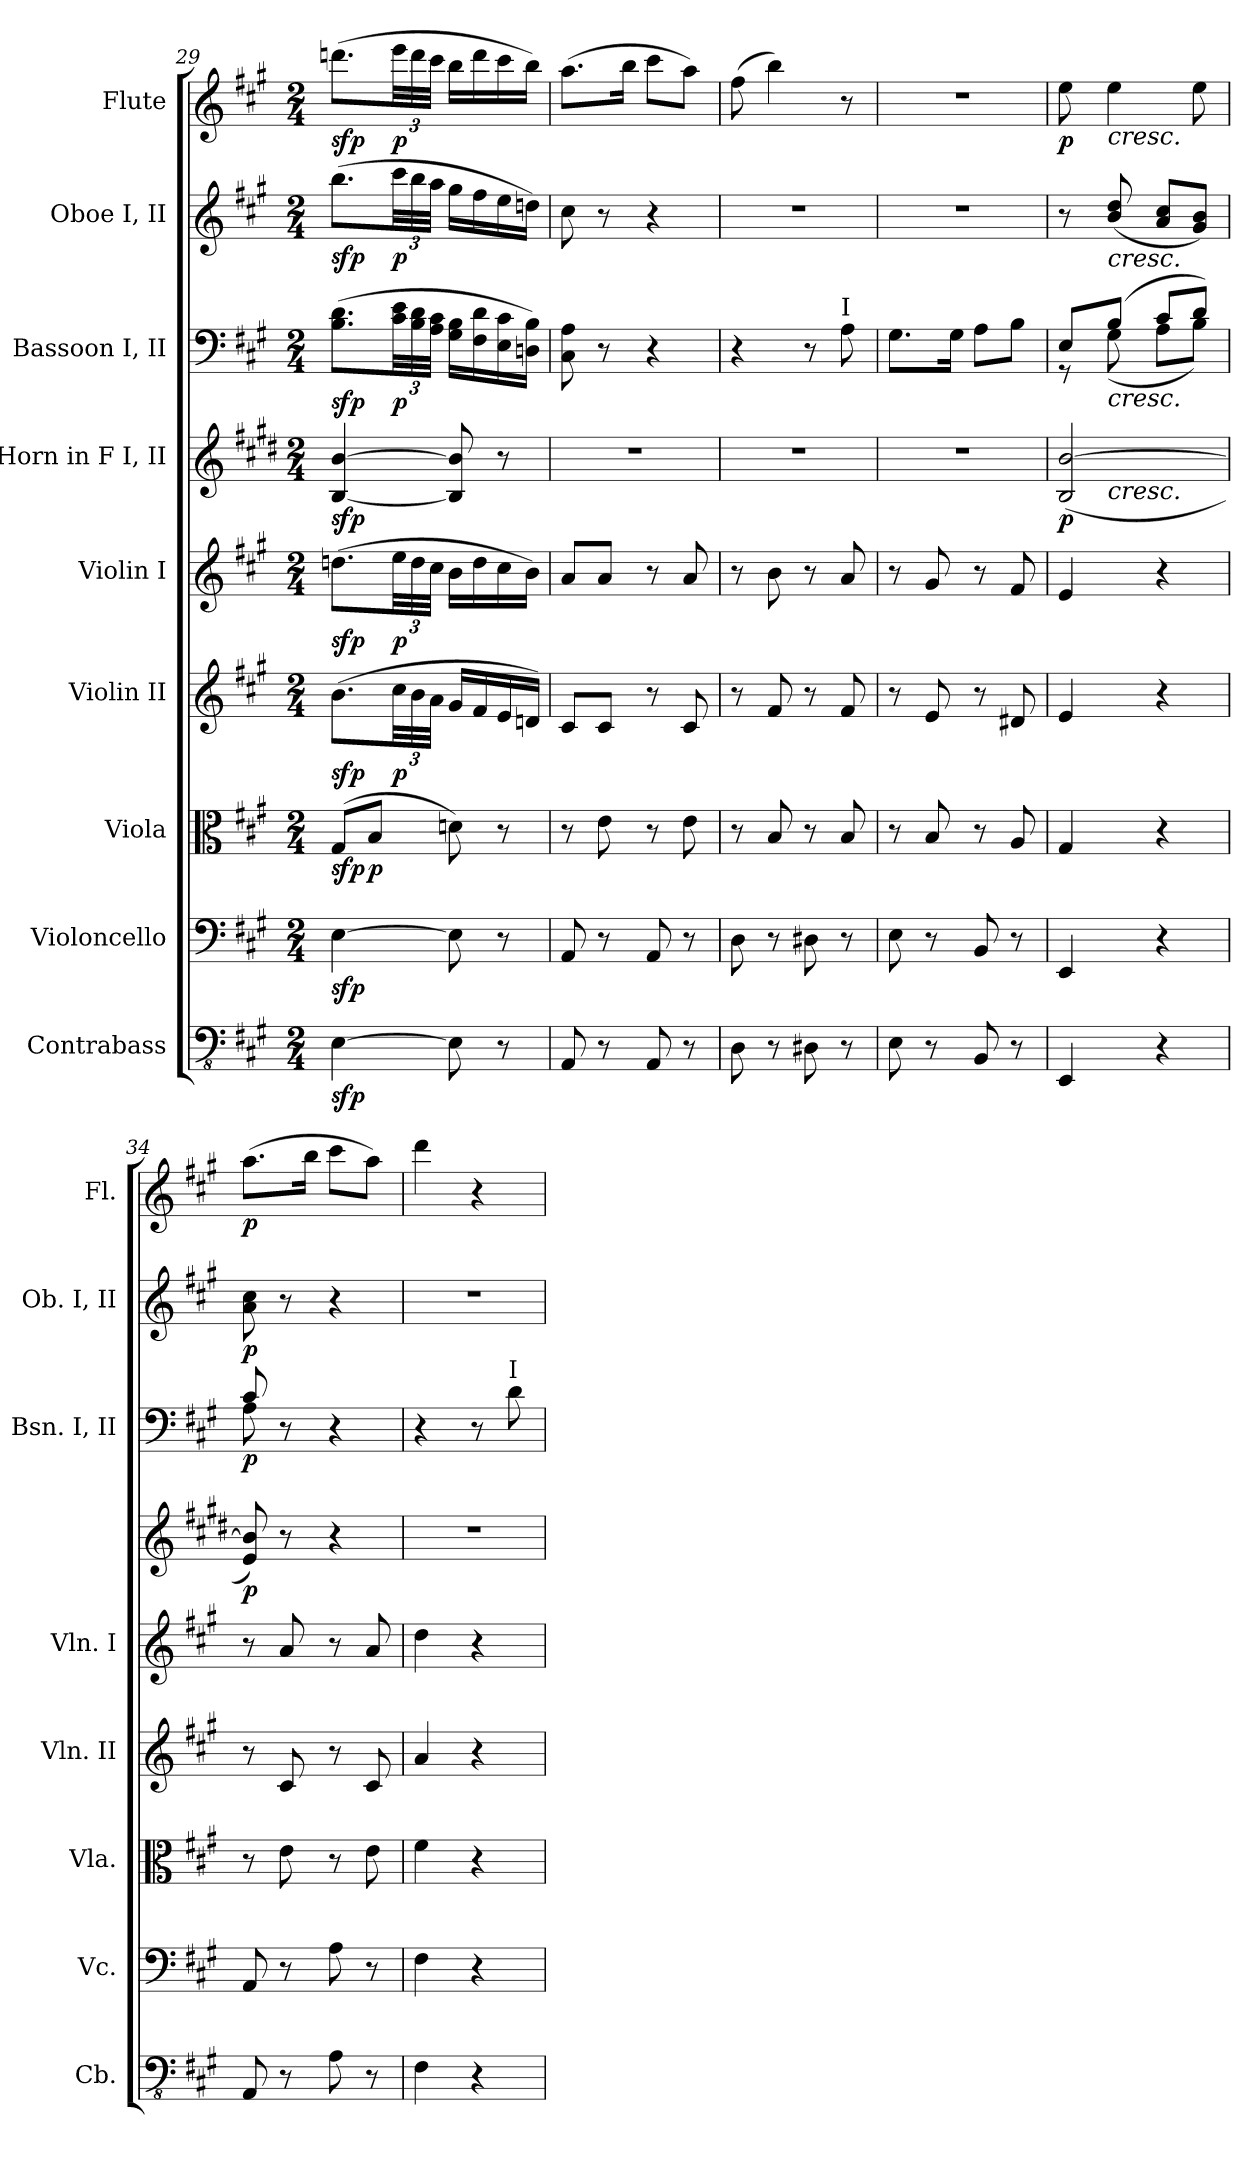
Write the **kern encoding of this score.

**kern	**dynam	**kern	**dynam	**kern	**dynam	**kern	**dynam	**kern	**dynam	**kern	**dynam	**kern	**dynam	**kern	**dynam	**kern	**dynam
*part9	*part9	*part8	*part8	*part7	*part7	*part6	*part6	*part5	*part5	*part4	*part4	*part3	*part3	*part2	*part2	*part1	*part1
*staff9	*staff9	*staff8	*staff8	*staff7	*staff7	*staff6	*staff6	*staff5	*staff5	*staff4	*staff4	*staff3	*staff3	*staff2	*staff2	*staff1	*staff1
*I"Contrabass	*	*I"Violoncello	*	*I"Viola	*	*I"Violin II	*	*I"Violin I	*	*I"Horn in F I, II	*	*I"Bassoon I, II	*	*I"Oboe I, II	*	*I"Flute	*
*I'Cb.	*	*I'Vc.	*	*I'Vla.	*	*I'Vln. II	*	*I'Vln. I	*	*	*	*I'Bsn. I, II	*	*I'Ob. I, II	*	*I'Fl.	*
!!LO:PB:g=z
*clefFv4	*	*clefF4	*	*clefC3	*	*clefG2	*	*clefG2	*	*clefG2	*	*clefF4	*	*clefG2	*	*clefG2	*
*	*	*	*	*	*	*	*	*	*	*ITrd4c7	*	*	*	*	*	*	*
*k[f#c#g#]	*	*k[f#c#g#]	*	*k[f#c#g#]	*	*k[f#c#g#]	*	*k[f#c#g#]	*	*k[f#c#g#]	*	*k[f#c#g#]	*	*k[f#c#g#]	*	*k[f#c#g#]	*
*M2/4	*	*M2/4	*	*M2/4	*	*M2/4	*	*M2/4	*	*M2/4	*	*M2/4	*	*M2/4	*	*M2/4	*
*MM56	*	*MM56	*	*MM56	*	*MM56	*	*MM56	*	*MM56	*	*MM56	*	*MM56	*	*MM56	*
=29	=29	=29	=29	=29	=29	=29	=29	=29	=29	=29	=29	=29	=29	=29	=29	=29	=29
!	!LO:DY:b	!	!LO:DY:b	!	!LO:DY:b	!	!LO:DY:b	!	!LO:DY:b	!	!LO:DY:b	!	!LO:DY:b	!	!LO:DY:b	!	!LO:DY:b
[4EE\	sfp	[4E\	sfp	(>8G#/L	sfp	(>8.b\L	sfp	(>8.ddn\L	sfp	[4E/ [4e/	sfp	(>8.B\ 8.d\L	sfp	(>8.bb\L	sfp	(>8.dddn\L	sfp
!	!	!	!	!	!LO:DY:b	!	!	!	!	!	!	!	!	!	!	!	!
.	.	.	.	8B/J	p	.	.	.	.	.	.	.	.	.	.	.	.
*	*	*	*	*	*	*Xbrackettup	*	*Xbrackettup	*	*	*	*Xbrackettup	*	*Xbrackettup	*	*Xbrackettup	*
!	!	!	!	!	!	!	!LO:DY:b	!	!LO:DY:b	!	!	!	!LO:DY:b	!	!LO:DY:b	!	!LO:DY:b
.	.	.	.	.	.	48cc#\LL	p	48ee\LL	p	.	.	48c#\ 48e\LL	p	48ccc#\LL	p	48eee\LL	p
.	.	.	.	.	.	48b\	.	48dd\	.	.	.	48B\ 48d\	.	48bb\	.	48ddd\	.
.	.	.	.	.	.	48a\JJJ	.	48cc#\JJJ	.	.	.	48A\ 48c#\JJJ	.	48aa\JJJ	.	48ccc#\JJJ	.
*	*	*	*	*	*	*	*	*	*	*	*	*	*	*	*	*MM52	*
8EE\]	.	8E\]	.	8dn\)	.	16g#/LL	.	16b\LL	.	8E/] 8e/]	.	16G#\ 16B\LL	.	16gg#\LL	.	16bb\LL	.
.	.	.	.	.	.	16f#/	.	16dd\	.	.	.	16F#\ 16d\	.	16ff#\	.	16ddd\	.
8r	.	8r	.	8r	.	16e/	.	16cc#\	.	8r	.	16E\ 16c#\	.	16ee\	.	16ccc#\	.
.	.	.	.	.	.	16dn/JJ)	.	16b\JJ)	.	.	.	16Dn\ 16B\JJ)	.	16ddn\JJ)	.	16bb\JJ)	.
=30	=30	=30	=30	=30	=30	=30	=30	=30	=30	=30	=30	=30	=30	=30	=30	=30	=30
*	*	*	*	*	*	*	*	*	*	*	*	*	*	*	*	*MM51	*
8AAA/	.	8AA/	.	8r	.	8c#/L	.	8a/L	.	2r	.	8C#\ 8A\	.	8cc#\	.	(>8.aa\L	.
8r	.	8r	.	8e\	.	8c#/J	.	8a/J	.	.	.	8r	.	8r	.	.	.
.	.	.	.	.	.	.	.	.	.	.	.	.	.	.	.	16bb\Jk	.
8AAA/	.	8AA/	.	8r	.	8r	.	8r	.	.	.	4r	.	4r	.	8ccc#\L	.
8r	.	8r	.	8e\	.	8c#/	.	8a/	.	.	.	.	.	.	.	8aa\J)	.
=31	=31	=31	=31	=31	=31	=31	=31	=31	=31	=31	=31	=31	=31	=31	=31	=31	=31
8DD\	.	8D\	.	8r	.	8r	.	8r	.	2r	.	4r	.	2r	.	(>8ff#\	.
8r	.	8r	.	8B/	.	8f#/	.	8b\	.	.	.	.	.	.	.	4bb\)	.
8DD#X\	.	8D#X\	.	8r	.	8r	.	8r	.	.	.	8r	.	.	.	.	.
!	!	!	!	!	!	!	!	!	!	!	!	!LO:TX:a:t=I	!	!	!	!	!
8r	.	8r	.	8B/	.	8f#/	.	8a/	.	.	.	8A\	.	.	.	8r	.
=32	=32	=32	=32	=32	=32	=32	=32	=32	=32	=32	=32	=32	=32	=32	=32	=32	=32
8EE\	.	8E\	.	8r	.	8r	.	8r	.	2r	.	8.G#\L	.	2r	.	2r	.
8r	.	8r	.	8B/	.	8e/	.	8g#/	.	.	.	.	.	.	.	.	.
.	.	.	.	.	.	.	.	.	.	.	.	16G#\Jk	.	.	.	.	.
8BBB/	.	8BB/	.	8r	.	8r	.	8r	.	.	.	8A\L	.	.	.	.	.
8r	.	8r	.	8A/	.	8d#X/	.	8f#/	.	.	.	8B\J	.	.	.	.	.
=33	=33	=33	=33	=33	=33	=33	=33	=33	=33	=33	=33	=33	=33	=33	=33	=33	=33
*	*	*	*	*	*	*	*	*	*	*^	*	*^	*	*	*	*	*
!	!	!	!	!	!	!	!	!	!	!	!	!LO:DY:b	!	!	!	!	!	!	!LO:DY:b
*	*	*	*	*	*	*	*	*	*	*	*	*	*	*	*	*	*	*^	*
4EEE/	.	4EE/	.	4G#/	.	4e/	.	4e/	.	(<2E/ [2e/	16ryy	p	8E/L	8r	.	8r	.	8ee\	4ryy	p
.	.	.	.	.	.	.	.	.	.	.	16ryy	.	.	.	.	.	.	.	.	.
!	!	!	!	!	!	!	!	!	!	!	!	!	!	!	!	!	!	!LO:TX:b:i:t=cresc.	!	!
!	!	!	!	!	!	!	!	!	!	!	!	!	!	!	!	!LO:TX:b:i:t=cresc.	!	!	!	!
!	!	!	!	!	!	!	!	!	!	!	!	!	!LO:TX:b:i:t=cresc.	!	!	!	!	!	!	!
!	!	!	!	!	!	!	!	!	!	!	!LO:TX:b:i:t=cresc.	!	!	!	!	!	!	!	!	!
.	.	.	.	.	.	.	.	.	.	.	16ryy	.	(>8B/J	(<8G#\	.	(<8b/ 8dd/	.	4ee\	.	.
.	.	.	.	.	.	.	.	.	.	.	16ryy	.	.	.	.	.	.	.	.	.
*	*	*	*	*	*	*	*	*	*	*	*	*	*	*	*	*	*	*MM49	*	*
4r	.	4r	.	4r	.	4r	.	4r	.	.	4ryy	.	8c#/L	8A\L	.	8a/ 8cc#/L	.	.	4ryy	.
.	.	.	.	.	.	.	.	.	.	.	.	.	8d/J)	8B\J)	.	8g#/ 8b/J)	.	8ee\	.	.
*	*	*	*	*	*	*	*	*	*	*v	*v	*	*	*	*	*	*	*v	*v	*
=34	=34	=34	=34	=34	=34	=34	=34	=34	=34	=34	=34	=34	=34	=34	=34	=34	=34	=34
*	*	*	*	*	*	*	*	*	*	*	*	*	*	*	*	*	*MM51	*
*	*	*	*	*	*	*	*	*	*	*	*	*	*	*	*	*	*^	*
!	!	!	!	!	!	!	!	!	!	!	!LO:DY:b	!	!	!LO:DY:b	!	!LO:DY:b	!	!	!LO:DY:b
*	*	*	*	*	*	*	*	*	*	*	*	*	*	*	*	*	*v	*v	*
8AAA/	.	8AA/	.	8r	.	8r	.	8r	.	8A/ 8e/])	p	8c#/	8A\	p	8a\ 8cc#\	p	(>8.aa\L	p
8r	.	8r	.	8e\	.	8c#/	.	8a/	.	8r	.	8r	8ryy	.	8r	.	.	.
.	.	.	.	.	.	.	.	.	.	.	.	.	.	.	.	.	16bb\Jk	.
8AA\	.	8A\	.	8r	.	8r	.	8r	.	4r	.	4r	4ryy	.	4r	.	8ccc#\L	.
8r	.	8r	.	8e\	.	8c#/	.	8a/	.	.	.	.	.	.	.	.	8aa\J)	.
*	*	*	*	*	*	*	*	*	*	*	*	*v	*v	*	*	*	*	*
!!LO:PB:g=z
=35	=35	=35	=35	=35	=35	=35	=35	=35	=35	=35	=35	=35	=35	=35	=35	=35	=35
4FF#\	.	4F#\	.	4f#\	.	4a/	.	4dd\	.	2r	.	4r	.	2r	.	4ddd\	.
4r	.	4r	.	4r	.	4r	.	4r	.	.	.	8r	.	.	.	4r	.
!	!	!	!	!	!	!	!	!	!	!	!	!LO:TX:a:t=I	!	!	!	!	!
.	.	.	.	.	.	.	.	.	.	.	.	8d\	.	.	.	.	.
=	=	=	=	=	=	=	=	=	=	=	=	=	=	=	=	=	=
*-	*-	*-	*-	*-	*-	*-	*-	*-	*-	*-	*-	*-	*-	*-	*-	*-	*-
